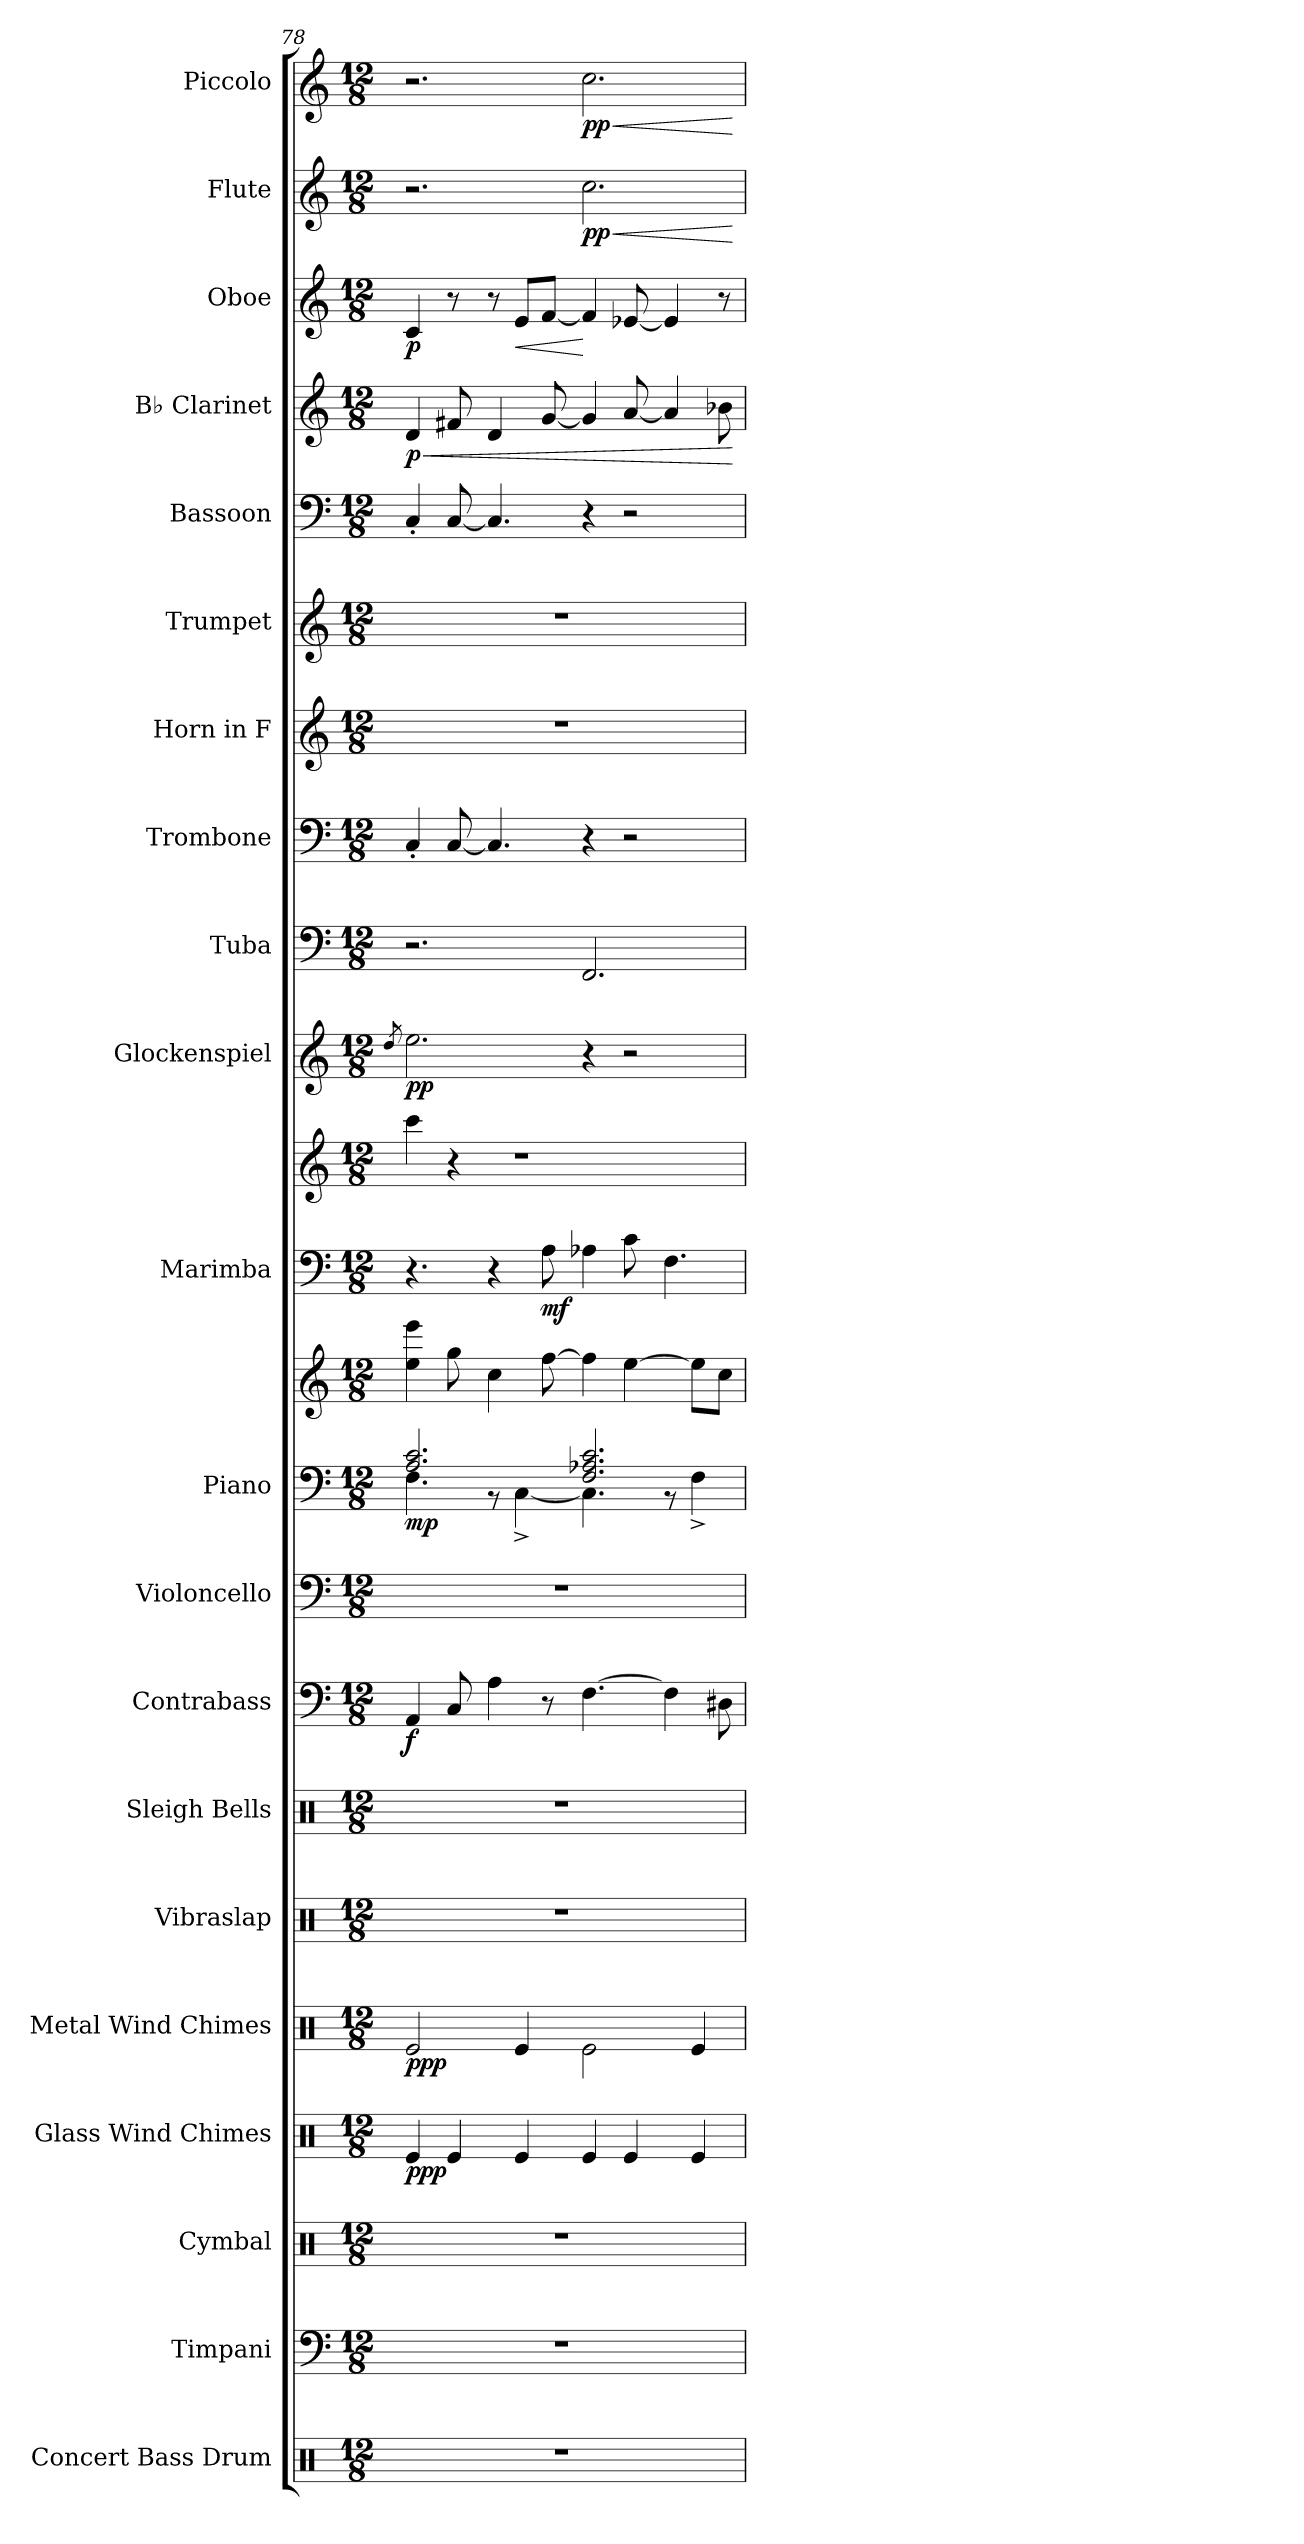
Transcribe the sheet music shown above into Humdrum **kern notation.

**kern	**kern	**kern	**kern	**dynam	**kern	**dynam	**kern	**kern	**kern	**dynam	**kern	**kern	**kern	**dynam	**kern	**kern	**dynam	**kern	**dynam	**kern	**kern	**kern	**kern	**kern	**kern	**dynam	**kern	**dynam	**kern	**dynam	**kern	**dynam
*part21	*part20	*part19	*part18	*part18	*part17	*part17	*part16	*part15	*part14	*part14	*part13	*part12	*part12	*part12	*part11	*part11	*part11	*part10	*part10	*part9	*part8	*part7	*part6	*part5	*part4	*part4	*part3	*part3	*part2	*part2	*part1	*part1
*staff23	*staff22	*staff21	*staff20	*staff20	*staff19	*staff19	*staff18	*staff17	*staff16	*staff16	*staff15	*staff14	*staff13	*staff13/14	*staff12	*staff11	*staff11/12	*staff10	*staff10	*staff9	*staff8	*staff7	*staff6	*staff5	*staff4	*staff4	*staff3	*staff3	*staff2	*staff2	*staff1	*staff1
*I"Concert Bass Drum	*I"Timpani	*I"Cymbal	*I"Glass Wind Chimes	*	*I"Metal Wind Chimes	*	*I"Vibraslap	*I"Sleigh Bells	*I"Contrabass	*	*I"Violoncello	*I"Piano	*	*	*I"Marimba	*	*	*I"Glockenspiel	*	*I"Tuba	*I"Trombone	*I"Horn in F	*I"Trumpet	*I"Bassoon	*I"B♭ Clarinet	*	*I"Oboe	*	*I"Flute	*	*I"Piccolo	*
*I'Con. BD	*I'Timp.	*I'Cym.	*I'Gl. Wn Ch.	*	*I'Met. Wn Ch.	*	*I'Vibslp.	*I'Sle. Be.	*I'Cb.	*	*I'Vc.	*I'Pno.	*	*	*I'Mrm.	*	*	*I'Glock.	*	*I'Tba.	*I'Tbn.	*	*I'Tpt.	*I'Bsn.	*I'B♭ Cl.	*	*I'Ob.	*	*I'Fl.	*	*I'Picc.	*
*clefX	*clefF4	*clefX	*clefX	*	*clefX	*	*clefX	*clefX	*clefF4	*	*clefF4	*clefF4	*clefG2	*	*clefF4	*clefG2	*	*clefG2	*	*clefF4	*clefF4	*clefG2	*clefG2	*clefF4	*clefG2	*	*clefG2	*	*clefG2	*	*clefG2	*
*	*	*	*	*	*	*	*	*	*ITrd7c12	*	*	*	*	*	*	*	*	*ITrd-14c-24	*	*	*	*ITrd4c7	*ITrd1c2	*	*ITrd1c2	*	*	*	*	*	*ITrd-7c-12	*
*k[]	*k[]	*k[]	*k[]	*	*k[]	*	*k[]	*k[]	*k[]	*	*k[]	*k[]	*k[]	*	*k[]	*k[]	*	*k[]	*	*k[]	*k[]	*k[b-]	*k[b-e-]	*k[]	*k[b-e-]	*	*k[]	*	*k[]	*	*k[]	*
*M12/8	*M12/8	*M12/8	*M12/8	*	*M12/8	*	*M12/8	*M12/8	*M12/8	*	*M12/8	*M12/8	*M12/8	*	*M12/8	*M12/8	*	*M12/8	*	*M12/8	*M12/8	*M12/8	*M12/8	*M12/8	*M12/8	*	*M12/8	*	*M12/8	*	*M12/8	*
=78	=78	=78	=78	=78	=78	=78	=78	=78	=78	=78	=78	=78	=78	=78	=78	=78	=78	=78	=78	=78	=78	=78	=78	=78	=78	=78	=78	=78	=78	=78	=78	=78
.	.	.	.	.	.	.	.	.	.	.	.	.	.	.	.	.	.	8qdddd/	.	.	.	.	.	.	.	.	.	.	.	.	.	.
*	*	*	*	*	*	*	*	*	*	*	*	*^	*	*	*	*	*	*	*	*	*	*	*	*	*	*	*	*	*	*	*	*
!	!	!	!	!LO:DY:b	!	!LO:DY:b	!	!	!	!LO:DY:b	!	!	!	!	!LO:DY:b=2	!	!	!	!	!LO:DY:b	!	!	!	!	!	!	!LO:HP:b	!	!	!	!	!	!
!	!	!	!	!	!	!	!	!	!	!	!	!	!	!	!	!	!	!	!	!	!	!	!	!	!	!	!LO:DY:n=1:b	!	!LO:DY:b	!	!	!	!
1.r	1.r	1.r	4Re/	ppp	2Re/	ppp	1.r	1.r	4AAA/	f	1.r	2.A/ 2.c/	4.F\	4ee\ 4eee\	mp	4.r	4ccc\	.	2.eeee\	pp	2.r	4C'/	1.r	1.r	4C'/	4c/	< p	4c/	p	2.r	.	2.r	.
.	.	.	4Re/	.	.	.	.	.	8CC/	.	.	.	.	8gg\	.	.	4r	.	.	.	.	[8C/	.	.	[8C/	8en/	.	8r	.	.	.	.	.
.	.	.	.	.	.	.	.	.	4AA\	.	.	.	8r	4cc\	.	4r	.	.	.	.	.	4.C/]	.	.	4.C/]	4c/	.	8r	.	.	.	.	.
!	!	!	!	!	!	!	!	!	!	!	!	!	!	!	!	!	!	!	!	!	!	!	!	!	!	!	!	!	!LO:HP:b	!	!	!	!
.	.	.	4Re/	.	4Re/	.	.	.	.	.	.	.	[4C^\	.	.	.	1r	.	.	.	.	.	.	.	.	.	.	8e/L	<	.	.	.	.
!	!	!	!	!	!	!	!	!	!	!	!	!	!	!	!	!	!	!LO:DY:b=2	!	!	!	!	!	!	!	!	!	!	!	!	!	!	!
.	.	.	.	.	.	.	.	.	8r	.	.	.	.	[8ff\	.	8A\	.	mf	.	.	.	.	.	.	.	[8f/	.	[8f/J	.	.	.	.	.
!	!	!	!	!	!	!	!	!	!	!	!	!	!	!	!	!	!	!	!	!	!	!	!	!	!	!	!	!	!	!	!LO:HP:b	!	!LO:HP:b
!	!	!	!	!	!	!	!	!	!	!	!	!	!	!	!	!	!	!	!	!	!	!	!	!	!	!	!	!	!	!	!LO:DY:n=1:b	!	!LO:DY:n=1:b
.	.	.	4Re/	.	2Re\	.	.	.	[4.FF\	.	.	2.F/ 2.A-X/ 2.c/	4.C\]	4ff\]	.	4A-X\	.	.	4r	.	2.FF/	4r	.	.	4r	4f/]	.	4f/]	[	2.cc\	< pp	2.ccc\	< pp
.	.	.	4Re/	.	.	.	.	.	.	.	.	.	.	[4ee\	.	8c\	.	.	2r	.	.	2r	.	.	2r	[8g/	.	[8e-X/	.	.	.	.	.
.	.	.	.	.	.	.	.	.	4FF\]	.	.	.	8r	.	.	4.F\	.	.	.	.	.	.	.	.	.	4g/]	.	4e-/]	.	.	.	.	.
.	.	.	4Re/	.	4Re/	.	.	.	.	.	.	.	4F^\	8ee\L]	.	.	.	.	.	.	.	.	.	.	.	.	.	.	.	.	.	.	.
.	.	.	.	.	.	.	.	.	8DD#X\	.	.	.	.	8cc\J	.	.	.	.	.	.	.	.	.	.	.	8a-X\	.	8r	.	.	.	.	.
*	*	*	*	*	*	*	*	*	*	*	*	*v	*v	*	*	*	*	*	*	*	*	*	*	*	*	*	*	*	*	*	*	*	*
.	.	.	.	.	.	.	.	.	.	.	.	.	.	.	.	.	.	.	.	.	.	.	.	.	.	[	.	.	.	[	.	[
=	=	=	=	=	=	=	=	=	=	=	=	=	=	=	=	=	=	=	=	=	=	=	=	=	=	=	=	=	=	=	=	=
*-	*-	*-	*-	*-	*-	*-	*-	*-	*-	*-	*-	*-	*-	*-	*-	*-	*-	*-	*-	*-	*-	*-	*-	*-	*-	*-	*-	*-	*-	*-	*-	*-
